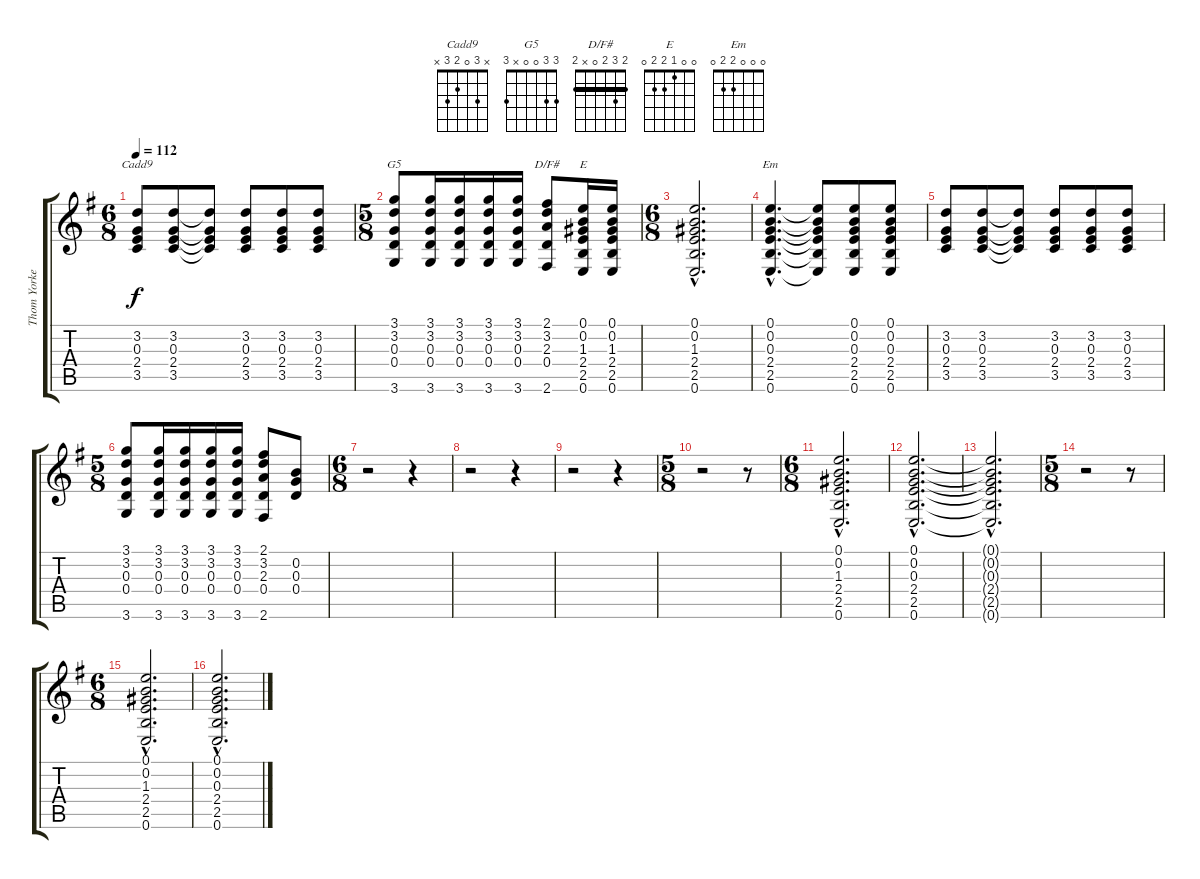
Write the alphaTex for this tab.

\track ("Thom Yorke (Guitar)" "Thom Yorke") {instrument distortionguitar}
\staff {score tabs}
\tuning (E4 B3 G3 D3 A2 E2) {hide}
\chord ("Cadd9" x 3 0 2 3 x)
\chord ("G5" 3 3 0 0 x 3)
\chord ("D/F#" 2 3 2 0 x 2) {barre 2}
\chord ("E" 0 0 1 2 2 0)
\chord ("Em" 0 0 0 2 2 0)
\ts (6 8)
\tempo 112
\clef g2
\ks g
(3.2 0.3 2.4 3.5).8{ch "Cadd9" dy f} (3.2 0.3 2.4 3.5).8 (3.2{t} 0.3{t} 2.4{t} 3.5{t}).8 (3.2 0.3 2.4 3.5).8 (3.2 0.3 2.4 3.5).8 (3.2 0.3 2.4 3.5).8 |
\ts (5 8)
(3.1 3.2 0.3 0.4 3.6).8{ch "G5"} (3.1 3.2 0.3 0.4 3.6).16 (3.1 3.2 0.3 0.4 3.6).16 (3.1 3.2 0.3 0.4 3.6).16 (3.1 3.2 0.3 0.4 3.6).16 (2.1 3.2 2.3 0.4 2.6).8{ch "D/F#"} (0.1 0.2 1.3 2.4 2.5 0.6).16{ch "E"} (0.1 0.2 1.3 2.4 2.5 0.6).16 |
\ts (6 8)
(0.1{hac} 0.2{hac} 1.3{hac} 2.4{hac} 2.5{hac} 0.6{hac}).2{d} |
(0.1{hac} 0.2{hac} 0.3{hac} 2.4{hac} 2.5{hac} 0.6{hac}).4{d ch "Em"} (0.1{t} 0.2{t} 0.3{t} 2.4{t} 2.5{t} 0.6{t}).8 (0.1 0.2 0.3 2.4 2.5 0.6).8 (0.1 0.2 0.3 2.4 2.5 0.6).8 |
(3.2 0.3 2.4 3.5).8 (3.2 0.3 2.4 3.5).8 (3.2{t} 0.3{t} 2.4{t} 3.5{t}).8 (3.2 0.3 2.4 3.5).8 (3.2 0.3 2.4 3.5).8 (3.2 0.3 2.4 3.5).8 |
\ts (5 8)
(3.1 3.2 0.3 0.4 3.6).8 (3.1 3.2 0.3 0.4 3.6).16 (3.1 3.2 0.3 0.4 3.6).16 (3.1 3.2 0.3 0.4 3.6).16 (3.1 3.2 0.3 0.4 3.6).16 (2.1 3.2 2.3 0.4 2.6).8 (0.2 0.3 0.4).8 |
\ts (6 8)
r.2 r.4 |
r.2 r.4 |
r.2 r.4 |
\ts (5 8)
r.2 r.8 |
\ts (6 8)
(0.1{hac} 0.2{hac} 1.3{hac} 2.4{hac} 2.5{hac} 0.6{hac}).2{d} |
(0.1{hac} 0.2{hac} 0.3{hac} 2.4{hac} 2.5{hac} 0.6{hac}).2{d} |
(0.1{hac t} 0.2{hac t} 0.3{hac t} 2.4{hac t} 2.5{hac t} 0.6{hac t}).2{d} |
\ts (5 8)
r.2 r.8 |
\ts (6 8)
(0.1{hac} 0.2{hac} 1.3{hac} 2.4{hac} 2.5{hac} 0.6{hac}).2{d} |
(0.1{hac} 0.2{hac} 0.3{hac} 2.4{hac} 2.5{hac} 0.6{hac}).2{d}
